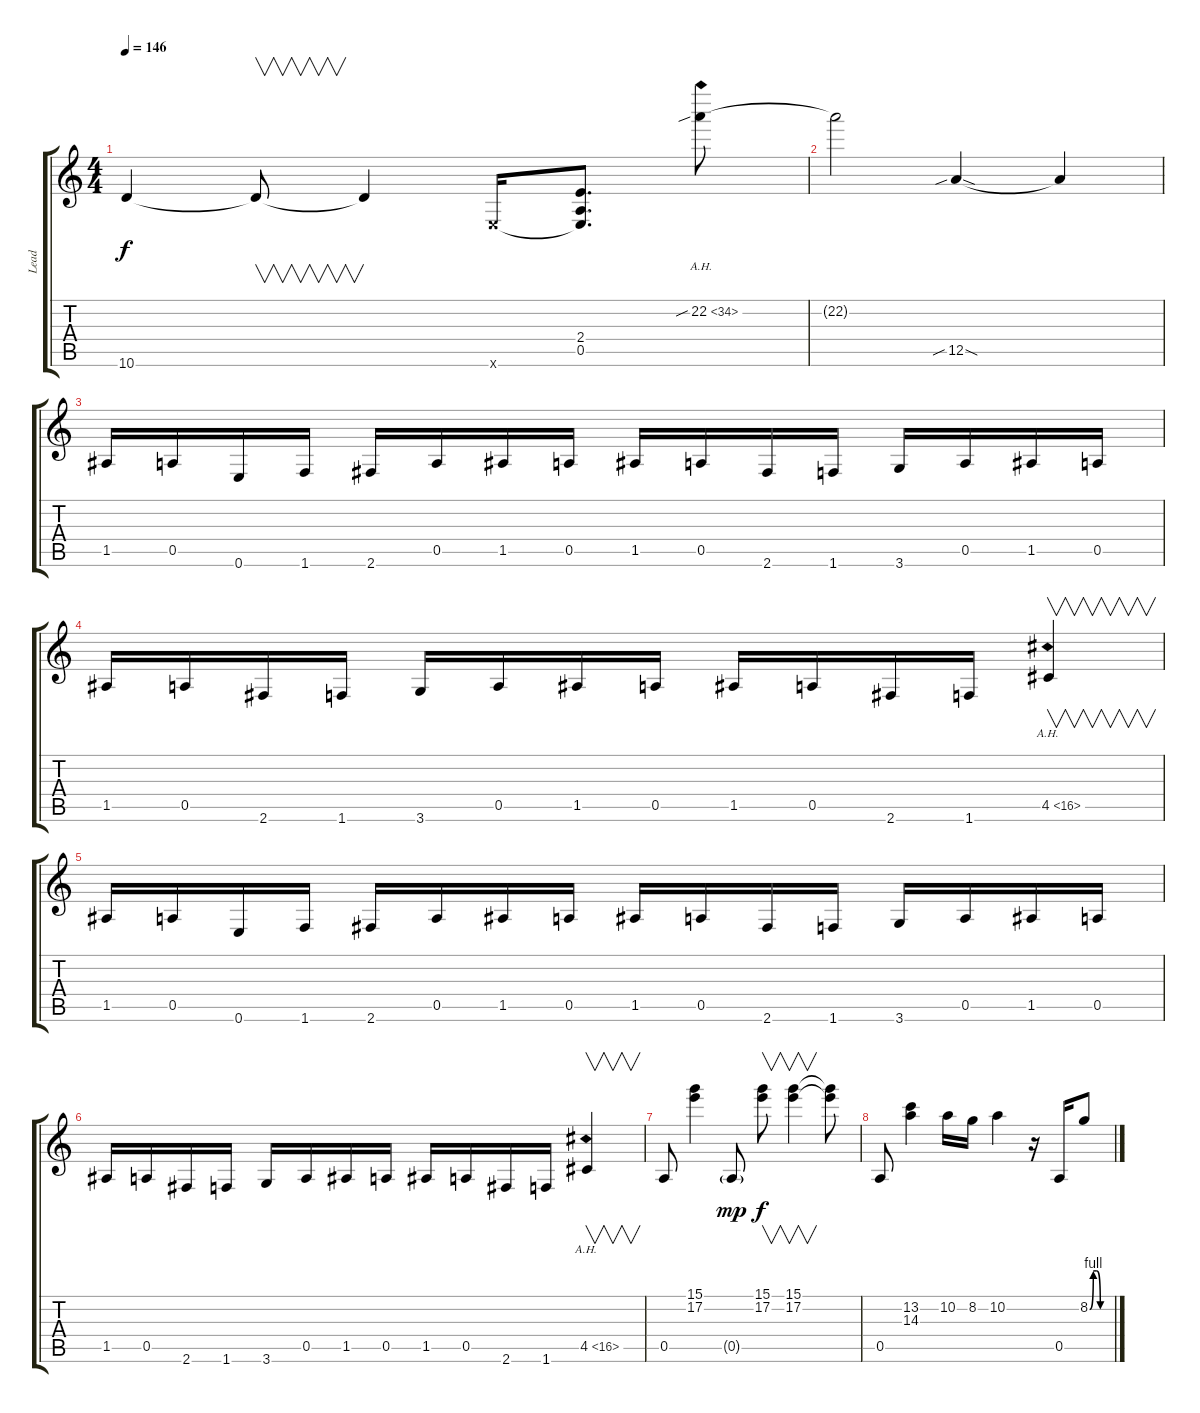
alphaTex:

\track ("Lead " "Lead ") {instrument distortionguitar}
\staff {score tabs}
\tuning (E4 B3 G3 D3 A2 E2) {hide}
\ts (4 4)
\tempo 146
\clef g2
\ks c
10.6{t}.4{dy f} 10.6{t}.8{v} 10.6{t}.4 0.6{x}.16 (2.4 0.5 0.6{t}).8{d} 22.2{ah 12 sib}.8 |
22.2{t}.2 12.5{sib sod}.4 12.5{t}.4 |
1.5.16 0.5.16 0.6.16 1.6.16 2.6.16 0.5.16 1.5.16 0.5.16 1.5.16 0.5.16 2.6.16 1.6.16 3.6.16 0.5.16 1.5.16 0.5.16 |
1.5.16 0.5.16 2.6.16 1.6.16 3.6.16 0.5.16 1.5.16 0.5.16 1.5.16 0.5.16 2.6.16 1.6.16 4.5{ah 12}.4{v} |
1.5.16 0.5.16 0.6.16 1.6.16 2.6.16 0.5.16 1.5.16 0.5.16 1.5.16 0.5.16 2.6.16 1.6.16 3.6.16 0.5.16 1.5.16 0.5.16 |
1.5.16 0.5.16 2.6.16 1.6.16 3.6.16 0.5.16 1.5.16 0.5.16 1.5.16 0.5.16 2.6.16 1.6.16 4.5{ah 12}.4{v} |
0.5.8 (15.1 17.2).4 0.5{g}.8{dy mp} (15.1 17.2).8{v dy f} (15.1 17.2).4{v} (15.1{t} 17.2{t}).8 |
0.5.8 (13.2 14.3).4 10.2.16 8.2.16 10.2.4 r.16 0.5.16 8.2{be (custom 0 0 10 4 20 4 30 0 60 0)}.8
